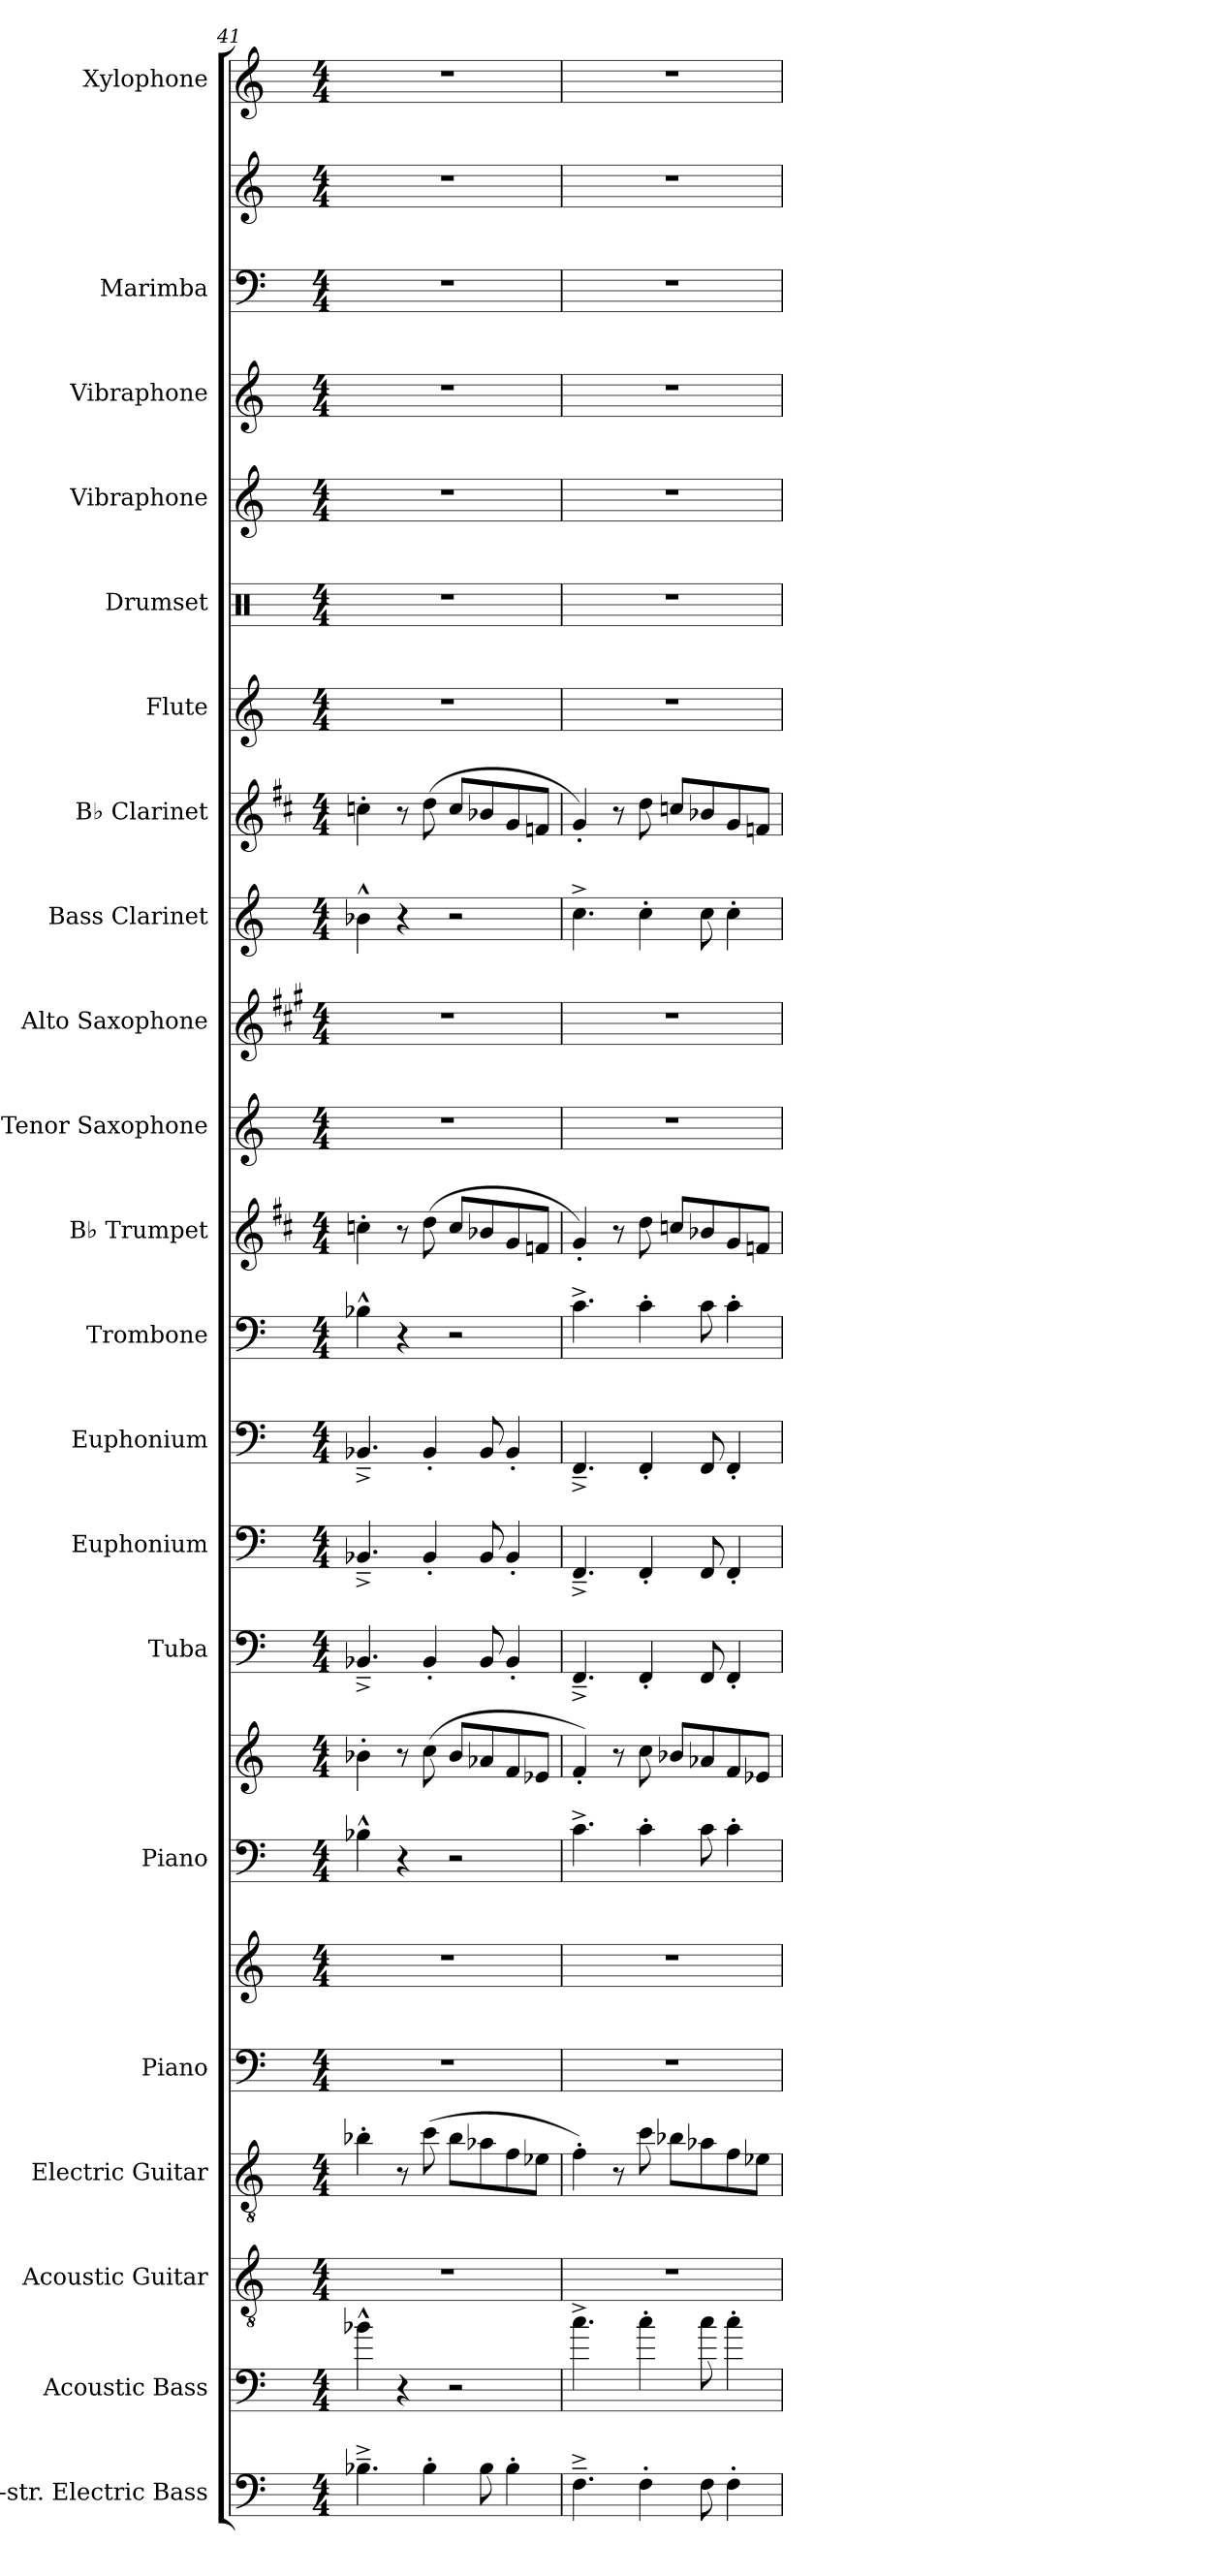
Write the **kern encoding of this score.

**kern	**kern	**kern	**kern	**kern	**kern	**kern	**kern	**kern	**kern	**kern	**kern	**kern	**kern	**kern	**kern	**kern	**kern	**kern	**kern	**kern	**kern	**kern	**kern
*part21	*part20	*part19	*part18	*part17	*part17	*part16	*part16	*part15	*part14	*part13	*part12	*part11	*part10	*part9	*part8	*part7	*part6	*part5	*part4	*part3	*part2	*part2	*part1
*staff24	*staff23	*staff22	*staff21	*staff20	*staff19	*staff18	*staff17	*staff16	*staff15	*staff14	*staff13	*staff12	*staff11	*staff10	*staff9	*staff8	*staff7	*staff6	*staff5	*staff4	*staff3	*staff2	*staff1
*I"5-str. Electric Bass	*I"Acoustic Bass	*I"Acoustic Guitar	*I"Electric Guitar	*I"Piano	*	*I"Piano	*	*I"Tuba	*I"Euphonium	*I"Euphonium	*I"Trombone	*I"B♭ Trumpet	*I"Tenor Saxophone	*I"Alto Saxophone	*I"Bass Clarinet	*I"B♭ Clarinet	*I"Flute	*I"Drumset	*I"Vibraphone	*I"Vibraphone	*I"Marimba	*	*I"Xylophone
*I'El. B.	*I'Bass	*I'Guit.	*I'El. Guit.	*I'Pno.	*	*I'Pno.	*	*I'Tba.	*I'Euph.	*I'Euph.	*I'Tbn.	*I'B♭ Tpt.	*I'T. Sax.	*I'A. Sax.	*I'B. Cl.	*I'B♭ Cl.	*I'Fl.	*I'Drs.	*I'Vib.	*I'Vib.	*I'Mrm.	*	*I'Xyl.
*clefF4	*clefF4	*clefGv2	*clefGv2	*clefF4	*clefG2	*clefF4	*clefG2	*clefF4	*clefF4	*clefF4	*clefF4	*clefG2	*clefG2	*clefG2	*clefG2	*clefG2	*clefG2	*clefX	*clefG2	*clefG2	*clefF4	*clefG2	*clefG2
*ITrd7c12	*ITrd7c12	*	*	*	*	*	*	*	*	*	*	*ITrd1c2	*ITrd8c14	*ITrd5c9	*ITrd8c14	*ITrd1c2	*	*	*	*	*	*	*ITrd-7c-12
*k[]	*k[]	*k[]	*k[]	*k[]	*k[]	*k[]	*k[]	*k[]	*k[]	*k[]	*k[]	*k[]	*k[]	*k[]	*k[]	*k[]	*k[]	*k[]	*k[]	*k[]	*k[]	*k[]	*k[]
*M4/4	*M4/4	*M4/4	*M4/4	*M4/4	*M4/4	*M4/4	*M4/4	*M4/4	*M4/4	*M4/4	*M4/4	*M4/4	*M4/4	*M4/4	*M4/4	*M4/4	*M4/4	*M4/4	*M4/4	*M4/4	*M4/4	*M4/4	*M4/4
=41	=41	=41	=41	=41	=41	=41	=41	=41	=41	=41	=41	=41	=41	=41	=41	=41	=41	=41	=41	=41	=41	=41	=41
4.BB-X~^\	4B-X^^\	1r	4b-X'\	1r	1r	4B-X^^\	4b-X'\	4.BB-X~^/	4.BB-X~^/	4.BB-X~^/	4B-X^^\	4b-X'\	1r	1r	4B-X^^\	4b-X'\	1r	1r	1r	1r	1r	1r	1r
.	4r	.	8r	.	.	4r	8r	.	.	.	4r	8r	.	.	4r	8r	.	.	.	.	.	.	.
4BB-'\	.	.	(8cc\	.	.	.	(8cc\	4BB-'/	4BB-'/	4BB-'/	.	(8cc\	.	.	.	(8cc\	.	.	.	.	.	.	.
.	2r	.	8b-\L	.	.	2r	8b-/L	.	.	.	2r	8b-/L	.	.	2r	8b-/L	.	.	.	.	.	.	.
8BB-\	.	.	8a-X\	.	.	.	8a-X/	8BB-/	8BB-/	8BB-/	.	8a-X/	.	.	.	8a-X/	.	.	.	.	.	.	.
4BB-'\	.	.	8f\	.	.	.	8f/	4BB-'/	4BB-'/	4BB-'/	.	8f/	.	.	.	8f/	.	.	.	.	.	.	.
.	.	.	8e-X\J	.	.	.	8e-X/J	.	.	.	.	8e-X/J	.	.	.	8e-X/J	.	.	.	.	.	.	.
=42	=42	=42	=42	=42	=42	=42	=42	=42	=42	=42	=42	=42	=42	=42	=42	=42	=42	=42	=42	=42	=42	=42	=42
4.FF~^\	4.c^\	1r	4f'\)	1r	1r	4.c^\	4f'/)	4.FF~^/	4.FF~^/	4.FF~^/	4.c^\	4f'/)	1r	1r	4.c^\	4f'/)	1r	1r	1r	1r	1r	1r	1r
.	.	.	8r	.	.	.	8r	.	.	.	.	8r	.	.	.	8r	.	.	.	.	.	.	.
4FF'\	4c'\	.	8cc\	.	.	4c'\	8cc\	4FF'/	4FF'/	4FF'/	4c'\	8cc\	.	.	4c'\	8cc\	.	.	.	.	.	.	.
.	.	.	8b-X\L	.	.	.	8b-X/L	.	.	.	.	8b-X/L	.	.	.	8b-X/L	.	.	.	.	.	.	.
8FF\	8c\	.	8a-X\	.	.	8c\	8a-X/	8FF/	8FF/	8FF/	8c\	8a-X/	.	.	8c\	8a-X/	.	.	.	.	.	.	.
4FF'\	4c'\	.	8f\	.	.	4c'\	8f/	4FF'/	4FF'/	4FF'/	4c'\	8f/	.	.	4c'\	8f/	.	.	.	.	.	.	.
.	.	.	8e-X\J	.	.	.	8e-X/J	.	.	.	.	8e-X/J	.	.	.	8e-X/J	.	.	.	.	.	.	.
=	=	=	=	=	=	=	=	=	=	=	=	=	=	=	=	=	=	=	=	=	=	=	=
*-	*-	*-	*-	*-	*-	*-	*-	*-	*-	*-	*-	*-	*-	*-	*-	*-	*-	*-	*-	*-	*-	*-	*-
